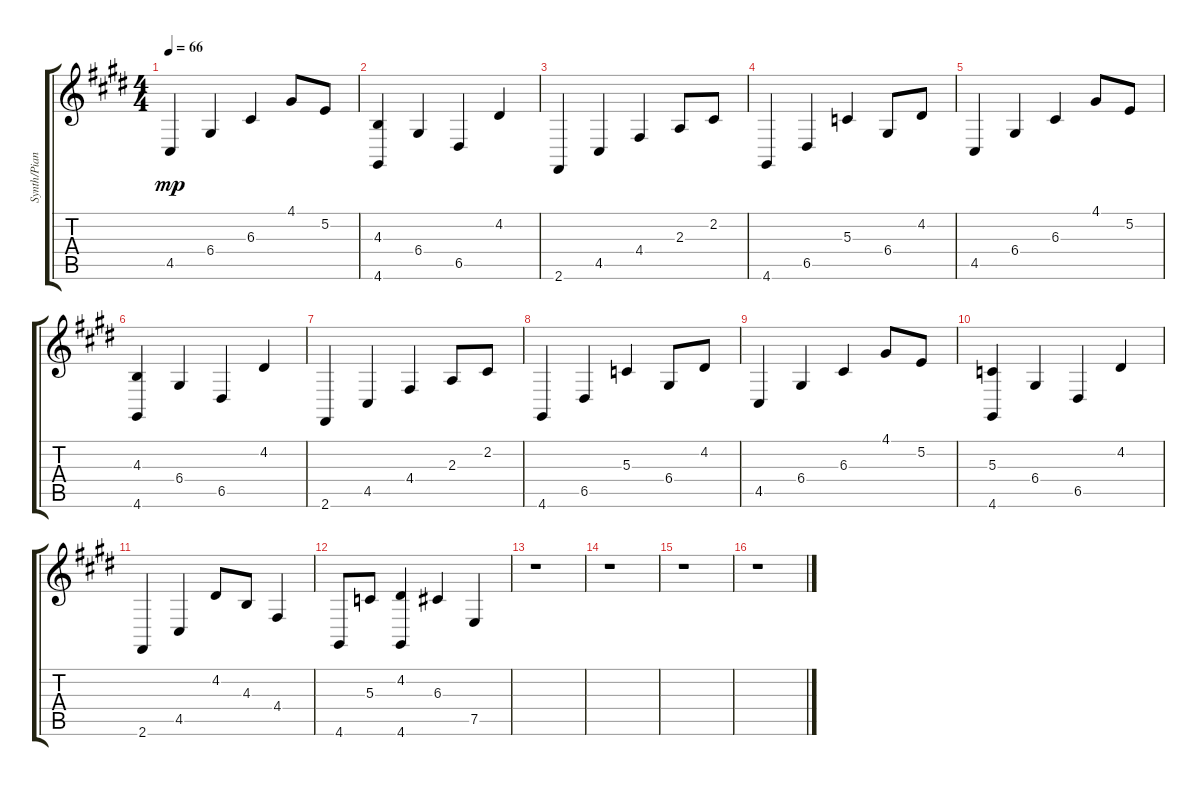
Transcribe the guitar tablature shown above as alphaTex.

\track ("Synth/Piano" "Synth/Pian") {instrument acousticgrandpiano}
\staff {score tabs}
\tuning (E4 B3 G3 D3 A2 E2) {hide}
\ts (4 4)
\tempo 66
\clef g2
\ks e
4.5.4{dy mp} 6.4.4 6.3.4 4.1.8 5.2.8 |
(4.3 4.6).4 6.4.4 6.5.4 4.2.4 |
2.6.4 4.5.4 4.4.4 2.3.8 2.2.8 |
4.6.4 6.5.4 5.3.4 6.4.8 4.2.8 |
4.5.4 6.4.4 6.3.4 4.1.8 5.2.8 |
(4.3 4.6).4 6.4.4 6.5.4 4.2.4 |
2.6.4 4.5.4 4.4.4 2.3.8 2.2.8 |
4.6.4 6.5.4 5.3.4 6.4.8 4.2.8 |
4.5.4 6.4.4 6.3.4 4.1.8 5.2.8 |
(5.3 4.6).4 6.4.4 6.5.4 4.2.4 |
2.6.4 4.5.4 4.2.8 4.3.8 4.4.4 |
4.6.8 5.3.8 (4.2 4.6).4 6.3.4 7.5.4 |
r.1 |
r.1 |
r.1 |
r.1
